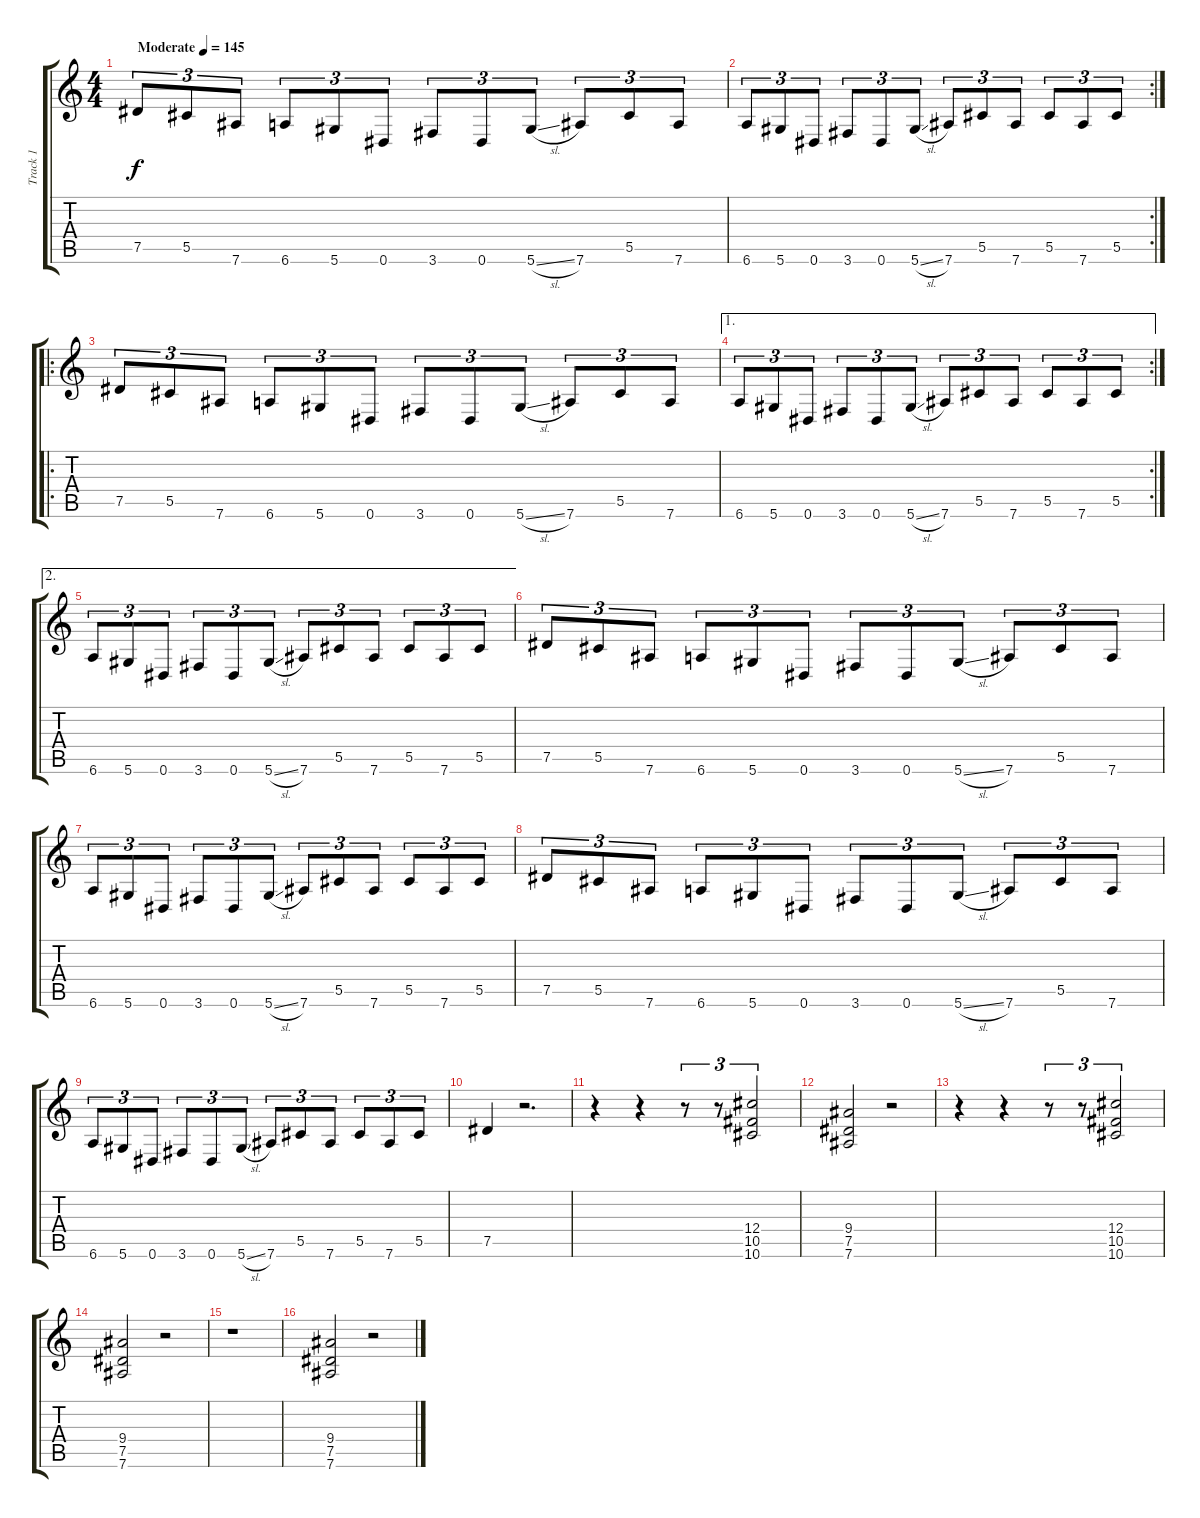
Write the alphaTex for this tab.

\track ("Track 1" "Track 1") {instrument distortionguitar}
\staff {score tabs}
\tuning (Eb4 Bb3 Gb3 Db3 Ab2 Eb2) {hide}
\ts (4 4)
\tempo (145 "Moderate")
\clef g2
\ks c
7.5.8{tu (3 2) dy f instrument distortionguitar} 5.5.8{tu (3 2)} 7.6.8{tu (3 2)} 6.6.8{tu (3 2)} 5.6.8{tu (3 2)} 0.6.8{tu (3 2)} 3.6.8{tu (3 2)} 0.6.8{tu (3 2)} 5.6{sl}.8{tu (3 2)} 7.6.8{tu (3 2)} 5.5.8{tu (3 2)} 7.6.8{tu (3 2)} |
\rc 2
6.6.8{tu (3 2)} 5.6.8{tu (3 2)} 0.6.8{tu (3 2)} 3.6.8{tu (3 2)} 0.6.8{tu (3 2)} 5.6{sl}.8{tu (3 2)} 7.6.8{tu (3 2)} 5.5.8{tu (3 2)} 7.6.8{tu (3 2)} 5.5.8{tu (3 2)} 7.6.8{tu (3 2)} 5.5.8{tu (3 2)} |
\ro
7.5.8{tu (3 2)} 5.5.8{tu (3 2)} 7.6.8{tu (3 2)} 6.6.8{tu (3 2)} 5.6.8{tu (3 2)} 0.6.8{tu (3 2)} 3.6.8{tu (3 2)} 0.6.8{tu (3 2)} 5.6{sl}.8{tu (3 2)} 7.6.8{tu (3 2)} 5.5.8{tu (3 2)} 7.6.8{tu (3 2)} |
\ae 1
\rc 2
6.6.8{tu (3 2)} 5.6.8{tu (3 2)} 0.6.8{tu (3 2)} 3.6.8{tu (3 2)} 0.6.8{tu (3 2)} 5.6{sl}.8{tu (3 2)} 7.6.8{tu (3 2)} 5.5.8{tu (3 2)} 7.6.8{tu (3 2)} 5.5.8{tu (3 2)} 7.6.8{tu (3 2)} 5.5.8{tu (3 2)} |
\ae 2
6.6.8{tu (3 2)} 5.6.8{tu (3 2)} 0.6.8{tu (3 2)} 3.6.8{tu (3 2)} 0.6.8{tu (3 2)} 5.6{sl}.8{tu (3 2)} 7.6.8{tu (3 2)} 5.5.8{tu (3 2)} 7.6.8{tu (3 2)} 5.5.8{tu (3 2)} 7.6.8{tu (3 2)} 5.5.8{tu (3 2)} |
7.5.8{tu (3 2)} 5.5.8{tu (3 2)} 7.6.8{tu (3 2)} 6.6.8{tu (3 2)} 5.6.8{tu (3 2)} 0.6.8{tu (3 2)} 3.6.8{tu (3 2)} 0.6.8{tu (3 2)} 5.6{sl}.8{tu (3 2)} 7.6.8{tu (3 2)} 5.5.8{tu (3 2)} 7.6.8{tu (3 2)} |
6.6.8{tu (3 2)} 5.6.8{tu (3 2)} 0.6.8{tu (3 2)} 3.6.8{tu (3 2)} 0.6.8{tu (3 2)} 5.6{sl}.8{tu (3 2)} 7.6.8{tu (3 2)} 5.5.8{tu (3 2)} 7.6.8{tu (3 2)} 5.5.8{tu (3 2)} 7.6.8{tu (3 2)} 5.5.8{tu (3 2)} |
7.5.8{tu (3 2)} 5.5.8{tu (3 2)} 7.6.8{tu (3 2)} 6.6.8{tu (3 2)} 5.6.8{tu (3 2)} 0.6.8{tu (3 2)} 3.6.8{tu (3 2)} 0.6.8{tu (3 2)} 5.6{sl}.8{tu (3 2)} 7.6.8{tu (3 2)} 5.5.8{tu (3 2)} 7.6.8{tu (3 2)} |
6.6.8{tu (3 2)} 5.6.8{tu (3 2)} 0.6.8{tu (3 2)} 3.6.8{tu (3 2)} 0.6.8{tu (3 2)} 5.6{sl}.8{tu (3 2)} 7.6.8{tu (3 2)} 5.5.8{tu (3 2)} 7.6.8{tu (3 2)} 5.5.8{tu (3 2)} 7.6.8{tu (3 2)} 5.5.8{tu (3 2)} |
7.5.4 r.2{d} |
r.4 r.4 r.8{tu (3 2)} r.8{tu (3 2)} (12.4 10.5 10.6).2{tu (3 2)} |
(9.4 7.5 7.6).2 r.2 |
r.4 r.4 r.8{tu (3 2)} r.8{tu (3 2)} (12.4 10.5 10.6).2{tu (3 2)} |
(9.4 7.5 7.6).2 r.2 |
r.1 |
(9.4 7.5 7.6).2 r.2
